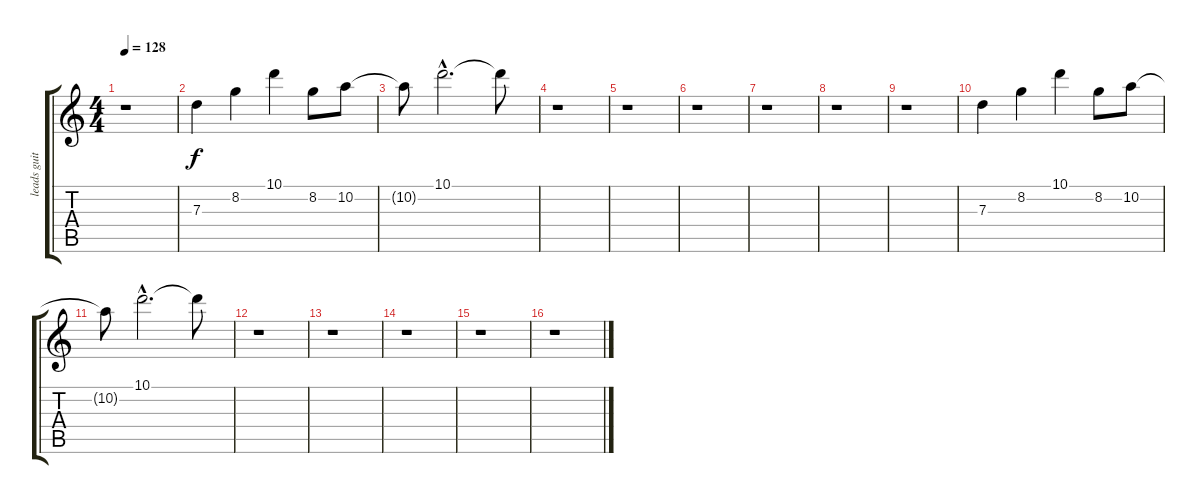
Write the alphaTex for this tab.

\track ("leads guitar 1" "leads guit") {instrument distortionguitar}
\staff {score tabs}
\tuning (E4 B3 G3 D3 A2 E2) {hide}
\ts (4 4)
\tempo 128
\clef g2
\ks c
r.1{dy f} |
7.3.4 8.2.4 10.1.4 8.2.8 10.2.8 |
10.2{t}.8 10.1{hac}.2{d} 10.1{t}.8 |
r.1 |
r.1 |
r.1 |
r.1 |
r.1 |
r.1 |
7.3.4 8.2.4 10.1.4 8.2.8 10.2.8 |
10.2{t}.8 10.1{hac}.2{d} 10.1{t}.8 |
r.1 |
r.1 |
r.1 |
r.1 |
r.1
